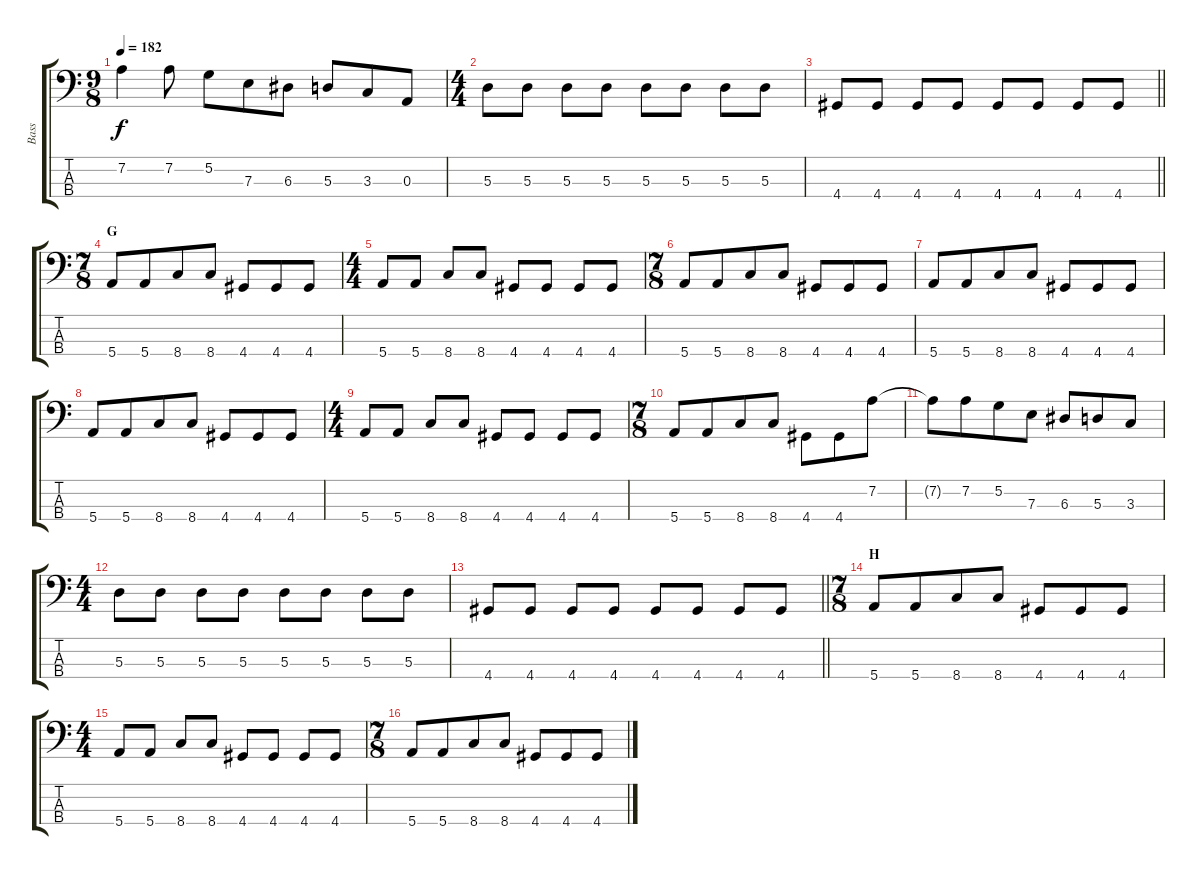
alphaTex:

\track ("Bass" "Bass") {instrument electricbasspick}
\staff {score tabs}
\tuning (G2 D2 A1 E1) {hide}
\ts (9 8)
\tempo 182
\clef f4
\ks c
7.2.4{dy f} 7.2.8 5.2.8 7.3.8 6.3.8 5.3.8 3.3.8 0.3.8 |
\ts (4 4)
5.3.8 5.3.8 5.3.8 5.3.8 5.3.8 5.3.8 5.3.8 5.3.8 |
\barLineRight lightlight
4.4.8 4.4.8 4.4.8 4.4.8 4.4.8 4.4.8 4.4.8 4.4.8 |
\ts (7 8)
\section ("" "G")
5.4.8 5.4.8 8.4.8 8.4.8 4.4.8 4.4.8 4.4.8 |
\ts (4 4)
5.4.8 5.4.8 8.4.8 8.4.8 4.4.8 4.4.8 4.4.8 4.4.8 |
\ts (7 8)
5.4.8 5.4.8 8.4.8 8.4.8 4.4.8 4.4.8 4.4.8 |
5.4.8 5.4.8 8.4.8 8.4.8 4.4.8 4.4.8 4.4.8 |
5.4.8 5.4.8 8.4.8 8.4.8 4.4.8 4.4.8 4.4.8 |
\ts (4 4)
5.4.8 5.4.8 8.4.8 8.4.8 4.4.8 4.4.8 4.4.8 4.4.8 |
\ts (7 8)
5.4.8 5.4.8 8.4.8 8.4.8 4.4.8 4.4.8 7.2.8 |
7.2{t}.8 7.2.8 5.2.8 7.3.8 6.3.8 5.3.8 3.3.8 |
\ts (4 4)
5.3.8 5.3.8 5.3.8 5.3.8 5.3.8 5.3.8 5.3.8 5.3.8 |
\barLineRight lightlight
4.4.8 4.4.8 4.4.8 4.4.8 4.4.8 4.4.8 4.4.8 4.4.8 |
\ts (7 8)
\section ("" "H")
5.4.8 5.4.8 8.4.8 8.4.8 4.4.8 4.4.8 4.4.8 |
\ts (4 4)
5.4.8 5.4.8 8.4.8 8.4.8 4.4.8 4.4.8 4.4.8 4.4.8 |
\ts (7 8)
5.4.8 5.4.8 8.4.8 8.4.8 4.4.8 4.4.8 4.4.8
